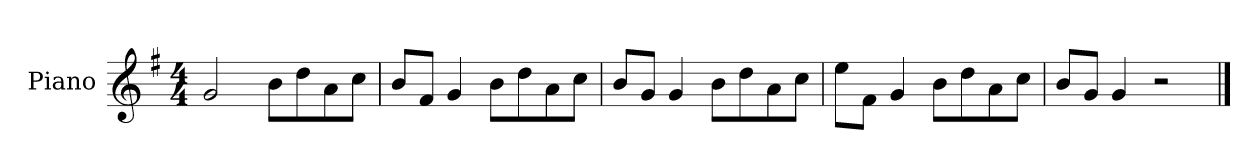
**kern
*part1
*staff1
*I"Piano
*I'P-no
*clefG2
*k[f#]
*M4/4
*MM90
=1
2g/
8b\L
8dd\
8a\
8cc\J
=2
8b/L
8f#/J
4g/
8b\L
8dd\
8a\
8cc\J
=3
8b/L
8g/J
4g/
8b\L
8dd\
8a\
8cc\J
=4
8ee\L
8f#\J
4g/
8b\L
8dd\
8a\
8cc\J
=5
8b/L
8g/J
4g/
2r
==
*-
